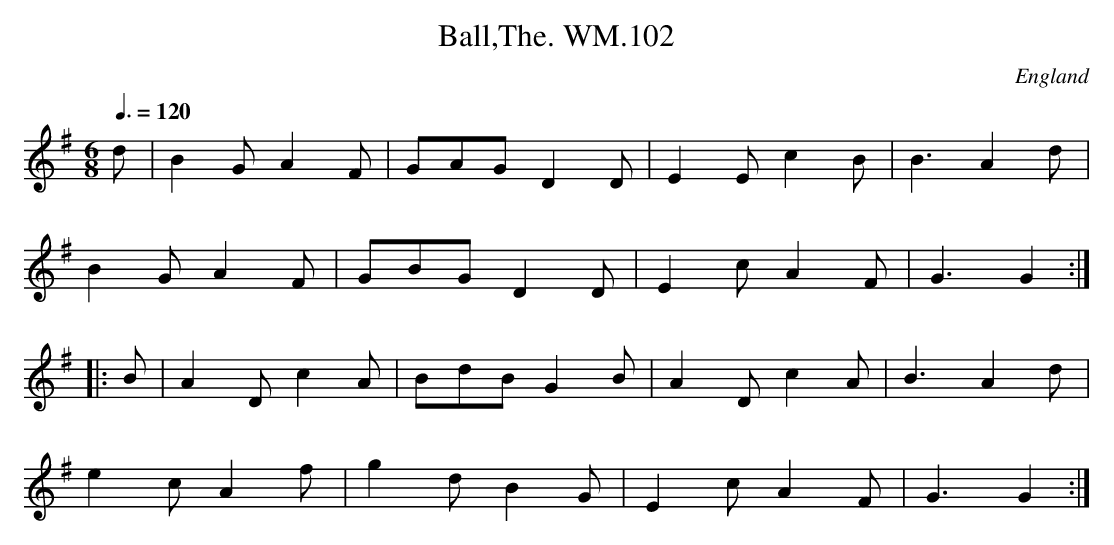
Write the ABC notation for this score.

X:1
T:Ball,The. WM.102
L:1/8
M:6/8
O:England
Q:3/8=120
K:G
d|B2GA2F|GAG D2D|E2Ec2B|B3A2d|!
B2GA2F|GBGD2D|E2cA2F|G3G2:|!
|:B|A2Dc2A|BdBG2B|A2Dc2A|B3A2d|!
e2cA2f|g2dB2G|E2cA2F|G3G2:|
